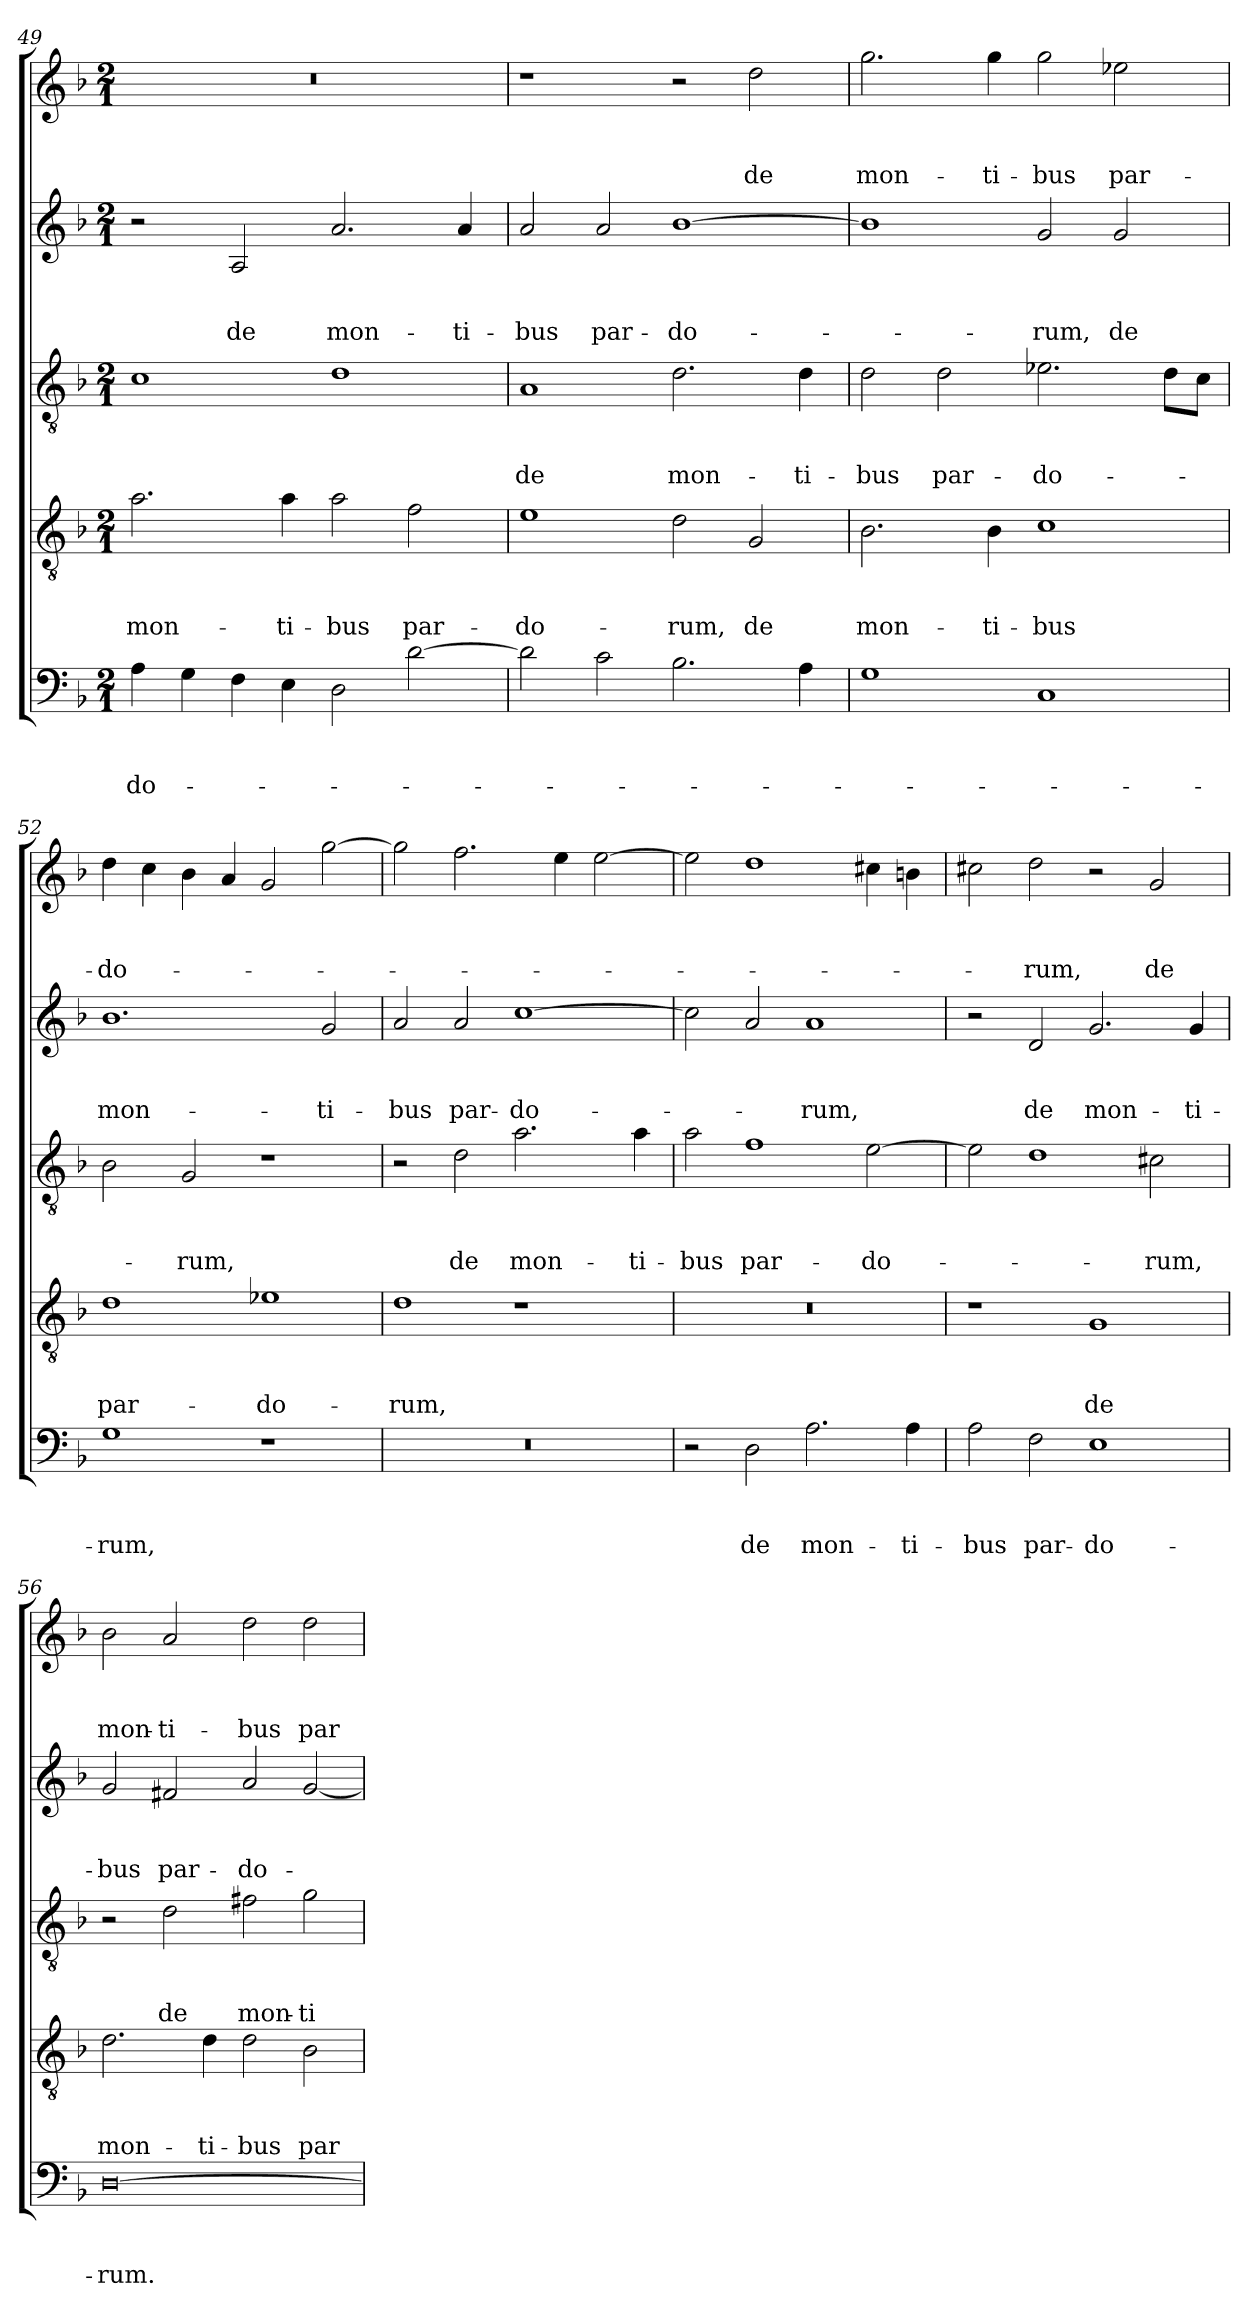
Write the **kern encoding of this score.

**kern	**text	**text	**text	**kern	**text	**text	**text	**kern	**text	**text	**text	**kern	**text	**text	**text	**kern	**text	**text	**text
*part5	*part5	*part5	*part5	*part4	*part4	*part4	*part4	*part3	*part3	*part3	*part3	*part2	*part2	*part2	*part2	*part1	*part1	*part1	*part1
*staff5	*staff5	*staff5	*staff5	*staff4	*staff4	*staff4	*staff4	*staff3	*staff3	*staff3	*staff3	*staff2	*staff2	*staff2	*staff2	*staff1	*staff1	*staff1	*staff1
!!LO:PB:g=z
*clefF4	*	*	*	*clefGv2	*	*	*	*clefGv2	*	*	*	*clefG2	*	*	*	*clefG2	*	*	*
*k[b-]	*	*	*	*k[b-]	*	*	*	*k[b-]	*	*	*	*k[b-]	*	*	*	*k[b-]	*	*	*
*F:	*	*	*	*F:	*	*	*	*F:	*	*	*	*F:	*	*	*	*F:	*	*	*
*M2/1	*	*	*	*M2/1	*	*	*	*M2/1	*	*	*	*M2/1	*	*	*	*M2/1	*	*	*
=49	=49	=49	=49	=49	=49	=49	=49	=49	=49	=49	=49	=49	=49	=49	=49	=49	=49	=49	=49
!	!	!	!LO:LY:b	!	!	!	!LO:LY:b	!	!	!	!	!	!	!	!	!	!	!	!
4A\	.	.	-do-	2.a\	.	.	mon-	1c	.	.	.	2r	.	.	.	0r	.	.	.
4G\	.	.	.	.	.	.	.	.	.	.	.	.	.	.	.	.	.	.	.
!	!	!	!	!	!	!	!	!	!	!	!	!	!	!	!LO:LY:b	!	!	!	!
4F\	.	.	.	.	.	.	.	.	.	.	.	2A/	.	.	de	.	.	.	.
!	!	!	!	!	!	!	!LO:LY:b	!	!	!	!	!	!	!	!	!	!	!	!
4E\	.	.	.	4a\	.	.	-ti-	.	.	.	.	.	.	.	.	.	.	.	.
!	!	!	!	!	!	!	!LO:LY:b	!	!	!	!	!	!	!	!LO:LY:b	!	!	!	!
2D\	.	.	.	2a\	.	.	-bus	1d	.	.	.	2.a/	.	.	mon-	.	.	.	.
!	!	!	!	!	!	!	!LO:LY:b	!	!	!	!	!	!	!	!	!	!	!	!
[2d\	.	.	.	2f\	.	.	par-	.	.	.	.	.	.	.	.	.	.	.	.
!	!	!	!	!	!	!	!	!	!	!	!	!	!	!	!LO:LY:b	!	!	!	!
.	.	.	.	.	.	.	.	.	.	.	.	4a/	.	.	-ti-	.	.	.	.
=50	=50	=50	=50	=50	=50	=50	=50	=50	=50	=50	=50	=50	=50	=50	=50	=50	=50	=50	=50
!	!	!	!	!	!	!	!LO:LY:b	!	!	!	!LO:LY:b	!	!	!	!LO:LY:b	!	!	!	!
2d\]	.	.	.	1e	.	.	-do-	1A	.	.	de	2a/	.	.	-bus	1r	.	.	.
!	!	!	!	!	!	!	!	!	!	!	!	!	!	!	!LO:LY:b	!	!	!	!
2c\	.	.	.	.	.	.	.	.	.	.	.	2a/	.	.	par-	.	.	.	.
!	!	!	!	!	!	!	!LO:LY:b	!	!	!	!LO:LY:b	!	!	!	!LO:LY:b	!	!	!	!
2.B-\	.	.	.	2d\	.	.	-rum,	2.d\	.	.	mon-	[1b-	.	.	-do-	2r	.	.	.
!	!	!	!	!	!	!	!LO:LY:b	!	!	!	!	!	!	!	!	!	!	!	!LO:LY:b
.	.	.	.	2G/	.	.	de	.	.	.	.	.	.	.	.	2dd\	.	.	de
!	!	!	!	!	!	!	!	!	!	!	!LO:LY:b	!	!	!	!	!	!	!	!
4A\	.	.	.	.	.	.	.	4d\	.	.	-ti-	.	.	.	.	.	.	.	.
=51	=51	=51	=51	=51	=51	=51	=51	=51	=51	=51	=51	=51	=51	=51	=51	=51	=51	=51	=51
!	!	!	!	!	!	!	!LO:LY:b	!	!	!	!LO:LY:b	!	!	!	!	!	!	!	!LO:LY:b
1G	.	.	.	2.B-\	.	.	mon-	2d\	.	.	-bus	1b-]	.	.	.	2.gg\	.	.	mon-
!	!	!	!	!	!	!	!	!	!	!	!LO:LY:b	!	!	!	!	!	!	!	!
.	.	.	.	.	.	.	.	2d\	.	.	par-	.	.	.	.	.	.	.	.
!	!	!	!	!	!	!	!LO:LY:b	!	!	!	!	!	!	!	!	!	!	!	!LO:LY:b
.	.	.	.	4B-\	.	.	-ti-	.	.	.	.	.	.	.	.	4gg\	.	.	-ti-
!	!	!	!	!	!	!	!LO:LY:b	!	!	!	!LO:LY:b	!	!	!	!LO:LY:b	!	!	!	!LO:LY:b
1C	.	.	.	1c	.	.	-bus	2.e-X\	.	.	-do-	2g/	.	.	-rum,	2gg\	.	.	-bus
!	!	!	!	!	!	!	!	!	!	!	!	!	!	!	!LO:LY:b	!	!	!	!LO:LY:b
.	.	.	.	.	.	.	.	.	.	.	.	2g/	.	.	de	2ee-X\	.	.	par-
.	.	.	.	.	.	.	.	8d\L	.	.	.	.	.	.	.	.	.	.	.
.	.	.	.	.	.	.	.	8c\J	.	.	.	.	.	.	.	.	.	.	.
=52	=52	=52	=52	=52	=52	=52	=52	=52	=52	=52	=52	=52	=52	=52	=52	=52	=52	=52	=52
!	!	!	!LO:LY:b	!	!	!	!LO:LY:b	!	!	!	!	!	!	!	!LO:LY:b	!	!	!	!LO:LY:b
1G	.	.	-rum,	1d	.	.	par-	2B-\	.	.	.	1.b-	.	.	mon-	4dd\	.	.	-do-
.	.	.	.	.	.	.	.	.	.	.	.	.	.	.	.	4cc\	.	.	.
!	!	!	!	!	!	!	!	!	!	!	!LO:LY:b	!	!	!	!	!	!	!	!
.	.	.	.	.	.	.	.	2G/	.	.	-rum,	.	.	.	.	4b-\	.	.	.
.	.	.	.	.	.	.	.	.	.	.	.	.	.	.	.	4a/	.	.	.
!	!	!	!	!	!	!	!LO:LY:b	!	!	!	!	!	!	!	!	!	!	!	!
1r	.	.	.	1e-	.	.	-do-	1r	.	.	.	.	.	.	.	2g/	.	.	.
!	!	!	!	!	!	!	!	!	!	!	!	!	!	!	!LO:LY:b	!	!	!	!
.	.	.	.	.	.	.	.	.	.	.	.	2g/	.	.	-ti-	[2gg\	.	.	.
=53	=53	=53	=53	=53	=53	=53	=53	=53	=53	=53	=53	=53	=53	=53	=53	=53	=53	=53	=53
!	!	!	!	!	!	!	!LO:LY:b	!	!	!	!	!	!	!	!LO:LY:b	!	!	!	!
0r	.	.	.	1d	.	.	-rum,	2r	.	.	.	2a/	.	.	-bus	2gg\]	.	.	.
!	!	!	!	!	!	!	!	!	!	!	!LO:LY:b	!	!	!	!LO:LY:b	!	!	!	!
.	.	.	.	.	.	.	.	2d\	.	.	de	2a/	.	.	par-	2.ff\	.	.	.
!	!	!	!	!	!	!	!	!	!	!	!LO:LY:b	!	!	!	!LO:LY:b	!	!	!	!
.	.	.	.	1r	.	.	.	2.a\	.	.	mon-	[1cc	.	.	-do-	.	.	.	.
.	.	.	.	.	.	.	.	.	.	.	.	.	.	.	.	4ee\	.	.	.
.	.	.	.	.	.	.	.	.	.	.	.	.	.	.	.	[2ee\	.	.	.
!	!	!	!	!	!	!	!	!	!	!	!LO:LY:b	!	!	!	!	!	!	!	!
.	.	.	.	.	.	.	.	4a\	.	.	-ti-	.	.	.	.	.	.	.	.
=54	=54	=54	=54	=54	=54	=54	=54	=54	=54	=54	=54	=54	=54	=54	=54	=54	=54	=54	=54
!	!	!	!	!	!	!	!	!	!	!	!LO:LY:b	!	!	!	!	!	!	!	!
2r	.	.	.	0r	.	.	.	2a\	.	.	-bus	2cc\]	.	.	.	2ee\]	.	.	.
!	!	!	!LO:LY:b	!	!	!	!	!	!	!	!LO:LY:b	!	!	!	!	!	!	!	!
2D\	.	.	de	.	.	.	.	1f	.	.	par-	2a/	.	.	.	1dd	.	.	.
!	!	!	!LO:LY:b	!	!	!	!	!	!	!	!	!	!	!	!LO:LY:b	!	!	!	!
2.A\	.	.	mon-	.	.	.	.	.	.	.	.	1a	.	.	-rum,	.	.	.	.
!	!	!	!	!	!	!	!	!	!	!	!LO:LY:b	!	!	!	!	!	!	!	!
.	.	.	.	.	.	.	.	[2e\	.	.	-do-	.	.	.	.	4cc#\	.	.	.
!	!	!	!LO:LY:b	!	!	!	!	!	!	!	!	!	!	!	!	!	!	!	!
4A\	.	.	-ti-	.	.	.	.	.	.	.	.	.	.	.	.	4b\	.	.	.
!!LO:LB:g=z
=55	=55	=55	=55	=55	=55	=55	=55	=55	=55	=55	=55	=55	=55	=55	=55	=55	=55	=55	=55
!	!	!	!LO:LY:b	!	!	!	!	!	!	!	!	!	!	!	!	!	!	!	!
2A\	.	.	-bus	1r	.	.	.	2e\]	.	.	.	2r	.	.	.	2cc#X\	.	.	.
!	!	!	!LO:LY:b	!	!	!	!	!	!	!	!	!	!	!	!LO:LY:b	!	!	!	!LO:LY:b
2F\	.	.	par-	.	.	.	.	1d	.	.	.	2d/	.	.	de	2dd\	.	.	-rum,
!	!	!	!LO:LY:b	!	!	!	!LO:LY:b	!	!	!	!	!	!	!	!LO:LY:b	!	!	!	!
1E	.	.	-do-	1G	.	.	de	.	.	.	.	2.g/	.	.	mon-	2r	.	.	.
!	!	!	!	!	!	!	!	!	!	!	!LO:LY:b	!	!	!	!	!	!	!	!LO:LY:b
.	.	.	.	.	.	.	.	2c#X\	.	.	-rum,	.	.	.	.	2g/	.	.	de
!	!	!	!	!	!	!	!	!	!	!	!	!	!	!	!LO:LY:b	!	!	!	!
.	.	.	.	.	.	.	.	.	.	.	.	4g/	.	.	-ti-	.	.	.	.
=56	=56	=56	=56	=56	=56	=56	=56	=56	=56	=56	=56	=56	=56	=56	=56	=56	=56	=56	=56
!	!	!	!LO:LY:b	!	!	!	!LO:LY:b	!	!	!	!	!	!	!	!LO:LY:b	!	!	!	!LO:LY:b
[0D	.	.	-rum.	2.d\	.	.	mon-	2r	.	.	.	2g/	.	.	-bus	2b-\	.	.	mon-
!	!	!	!	!	!	!	!	!	!	!	!LO:LY:b	!	!	!	!LO:LY:b	!	!	!	!LO:LY:b
.	.	.	.	.	.	.	.	2d\	.	.	de	2f#X/	.	.	par-	2a/	.	.	-ti-
!	!	!	!	!	!	!	!LO:LY:b	!	!	!	!	!	!	!	!	!	!	!	!
.	.	.	.	4d\	.	.	-ti-	.	.	.	.	.	.	.	.	.	.	.	.
!	!	!	!	!	!	!	!LO:LY:b	!	!	!	!LO:LY:b	!	!	!	!LO:LY:b	!	!	!	!LO:LY:b
.	.	.	.	2d\	.	.	-bus	2f#X\	.	.	mon-	2a/	.	.	-do-	2dd\	.	.	-bus
!	!	!	!	!	!	!	!LO:LY:b	!	!	!	!LO:LY:b	!	!	!	!	!	!	!	!LO:LY:b
.	.	.	.	2B-\	.	.	par-	2g\	.	.	-ti-	[2g/	.	.	.	2dd\	.	.	par-
=	=	=	=	=	=	=	=	=	=	=	=	=	=	=	=	=	=	=	=
*-	*-	*-	*-	*-	*-	*-	*-	*-	*-	*-	*-	*-	*-	*-	*-	*-	*-	*-	*-
